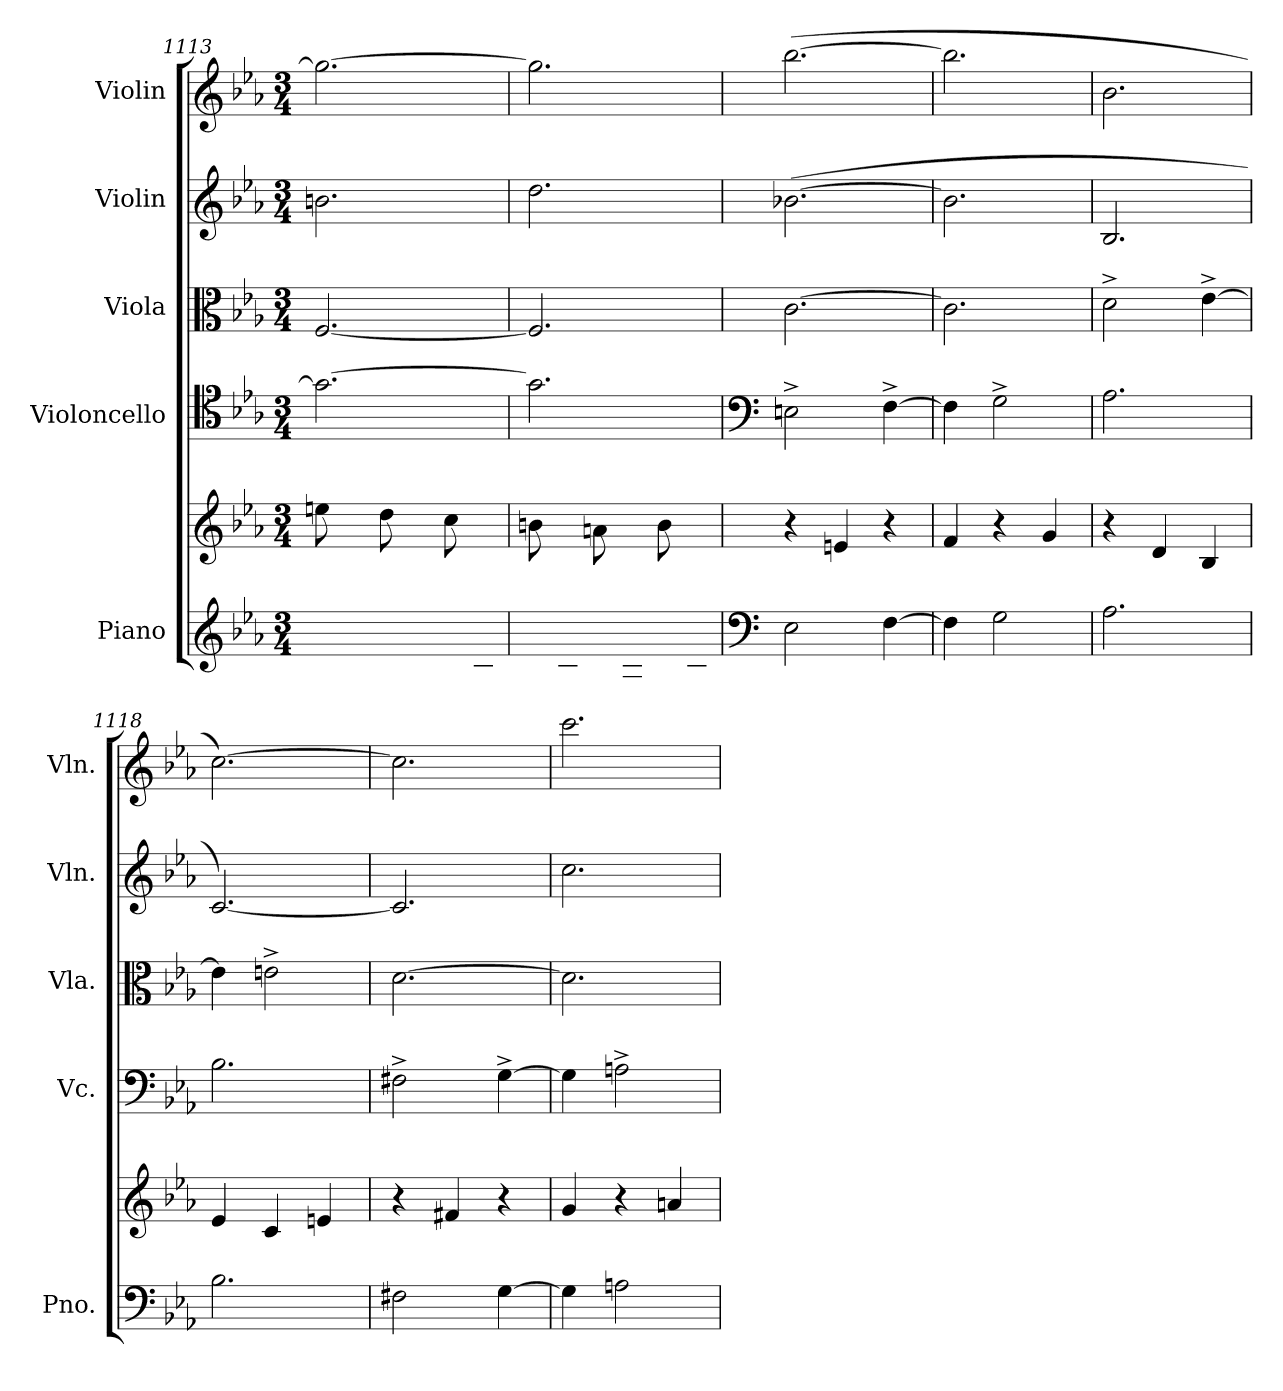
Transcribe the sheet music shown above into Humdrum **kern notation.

**kern	**kern	**kern	**kern	**kern	**kern
*part5	*part5	*part4	*part3	*part2	*part1
*staff6	*staff5	*staff4	*staff3	*staff2	*staff1
*I"Piano	*	*I"Violoncello	*I"Viola	*I"Violin	*I"Violin
*I'Pno.	*	*I'Vc.	*I'Vla.	*I'Vln.	*I'Vln.
*clefG2	*clefG2	*clefC4	*clefC3	*clefG2	*clefG2
*k[b-e-a-]	*k[b-e-a-]	*k[b-e-a-]	*k[b-e-a-]	*k[b-e-a-]	*k[b-e-a-]
*M3/4	*M3/4	*M3/4	*M3/4	*M3/4	*M3/4
=1113	=1113	=1113	=1113	=1113	=1113
*^	*	*	*	*	*
8ryy	4ryy	8een\L	2.g\_	[2.F/	2.bn\	2.gg\_
8en/	.	8ryy	.	.	.	.
8ryy	2ryy	8dd\	.	.	.	.
8d/	.	8ryy	.	.	.	.
8ryy	.	8cc\	.	.	.	.
8c/J	.	8ryy	.	.	.	.
!!LO:PB:g=z
=1114	=1114	=1114	=1114	=1114	=1114	=1114
8ryy	4ryy	8bn\L	2.g\]	2.F/]	2.dd\	2.gg\]
8Bn/	.	8ryy	.	.	.	.
8ryy	2ryy	8an\	.	.	.	.
8An/	.	8ryy	.	.	.	.
8ryy	.	8b\	.	.	.	.
8B/J	.	8ryy	.	.	.	.
*v	*v	*	*	*	*	*
=1115	=1115	=1115	=1115	=1115	=1115
*clefF4	*	*clefF4	*	*	*
2E-\	4r	2En^\	[2.c\	([2.b-X\	([2.bb-\
.	4en/	.	.	.	.
[4F\	4r	[4F^\	.	.	.
=1116	=1116	=1116	=1116	=1116	=1116
4F\]	4f/	4F\]	2.c\]	2.b-\]	2.bb-\]
2G\	4r	2G^\	.	.	.
.	4g/	.	.	.	.
=1117	=1117	=1117	=1117	=1117	=1117
2.A-\	4r	2.A-\	2d^\	2.B-/	2.b-\
.	4d/	.	.	.	.
.	4B-/	.	[4e-^\	.	.
=1118	=1118	=1118	=1118	=1118	=1118
2.B-\	4e-/	2.B-\	4e-\]	[2.c/)	[2.cc\)
.	4c/	.	2en^\	.	.
.	4en/	.	.	.	.
=1119	=1119	=1119	=1119	=1119	=1119
2F#X\	4r	2F#X^\	[2.d\	2.c/]	2.cc\]
.	4f#X/	.	.	.	.
[4G\	4r	[4G^\	.	.	.
=1120	=1120	=1120	=1120	=1120	=1120
4G\]	4g/	4G\]	2.d\]	2.cc\	2.ccc\
2An\	4r	2An^\	.	.	.
.	4an/	.	.	.	.
=	=	=	=	=	=
*-	*-	*-	*-	*-	*-
